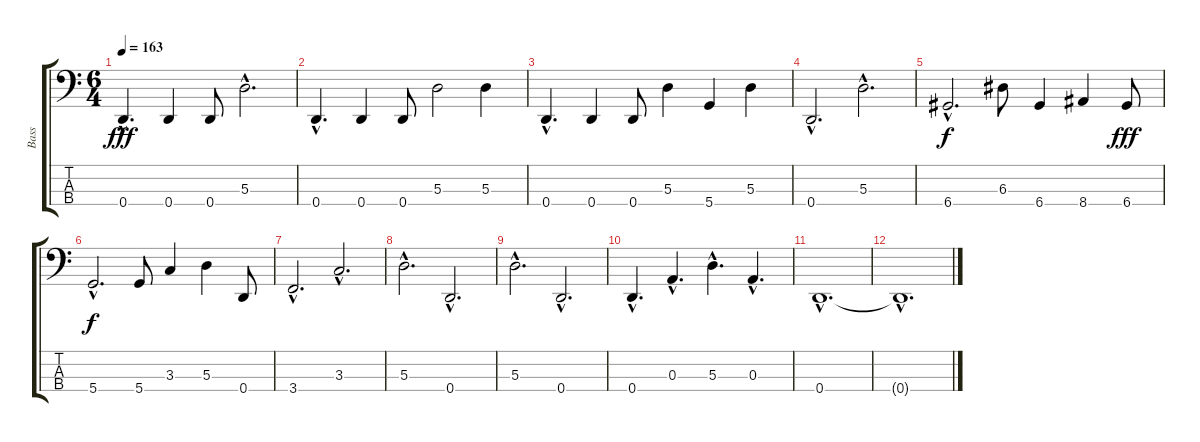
\track ("Bass" "Bass") {instrument electricbassfinger}
\staff {score tabs}
\tuning (G2 D2 A1 D1) {hide}
\ts (6 4)
\tempo 163
\clef f4
\ks c
0.4{hac}.4{d dy fff} 0.4.4 0.4.8 5.3{hac}.2{d} |
0.4{hac}.4{d} 0.4.4 0.4.8 5.3.2 5.3.4 |
0.4{hac}.4{d} 0.4.4 0.4.8 5.3.4 5.4.4 5.3.4 |
0.4{hac}.2{d} 5.3{hac}.2{d} |
6.4{hac}.2{d dy f} 6.3.8 6.4.4 8.4.4 6.4.8{dy fff} |
5.4{hac}.2{d dy f} 5.4.8 3.3.4 5.3.4 0.4.8 |
3.4{hac}.2{d} 3.3{hac}.2{d} |
5.3{hac}.2{d} 0.4{hac}.2{d} |
5.3{hac}.2{d} 0.4{hac}.2{d} |
0.4{hac}.4{d} 0.3{hac}.4{d} 5.3{hac}.4{d} 0.3{hac}.4{d} |
0.4{hac}.1{d} |
0.4{hac t}.1{d}
